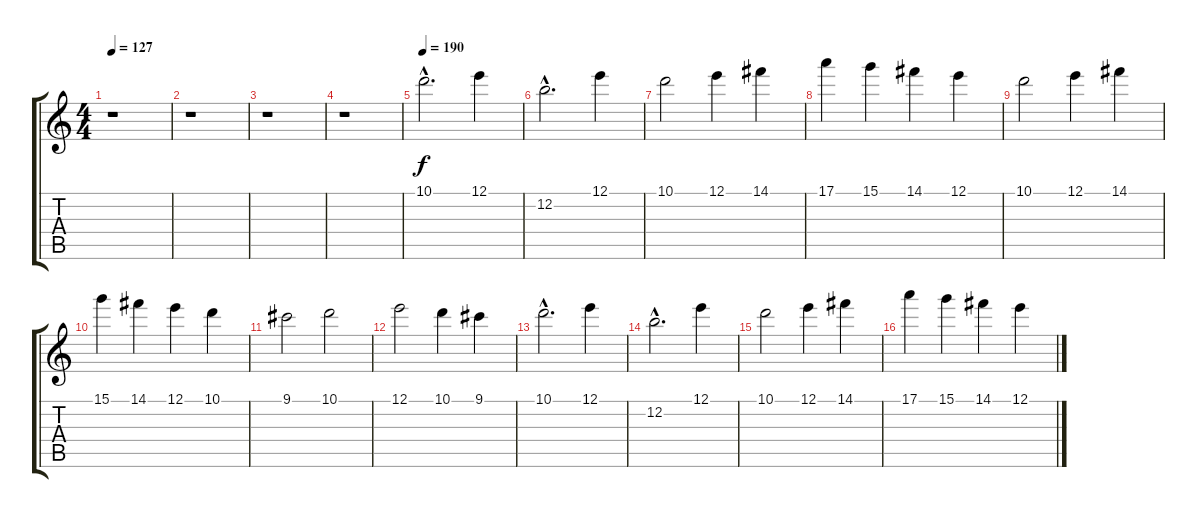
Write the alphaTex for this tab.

\track "" {instrument distortionguitar}
\staff {score tabs}
\tuning (E4 B3 G3 D3 A2 E2) {hide}
\ts (4 4)
\tempo 127
\clef g2
\ks c
r.1{dy f} |
r.1 |
r.1 |
r.1 |
\tempo 190
10.1{hac}.2{d} 12.1.4 |
12.2{hac}.2{d} 12.1.4 |
10.1.2 12.1.4 14.1.4 |
17.1.4 15.1.4 14.1.4 12.1.4 |
10.1.2 12.1.4 14.1.4 |
15.1.4 14.1.4 12.1.4 10.1.4 |
9.1.2 10.1.2 |
12.1.2 10.1.4 9.1.4 |
10.1{hac}.2{d} 12.1.4 |
12.2{hac}.2{d} 12.1.4 |
10.1.2 12.1.4 14.1.4 |
17.1.4 15.1.4 14.1.4 12.1.4
